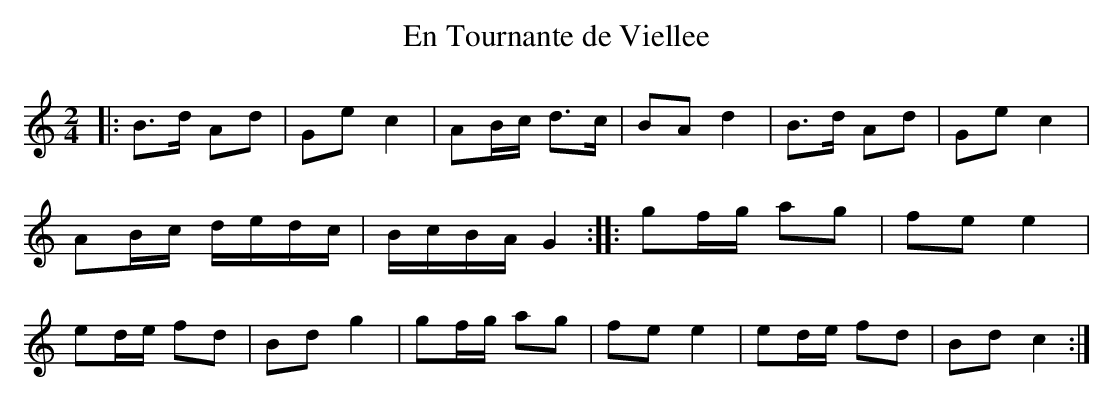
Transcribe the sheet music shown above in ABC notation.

X:1
T:En Tournante de Viellee
L:1/8
M:2/4
K:C
|: B>d Ad | Gec2 | AB/c/ d>c | BAd2 | B>d Ad | Gec2 |
AB/c/ d/e/d/c/ | B/c/B/2A/ G2 :: gf/g/ ag | fee2 |
ed/e/ fd | Bdg2 | gf/g/ ag | fee2 | ed/e/ fd | Bd c2 :|
